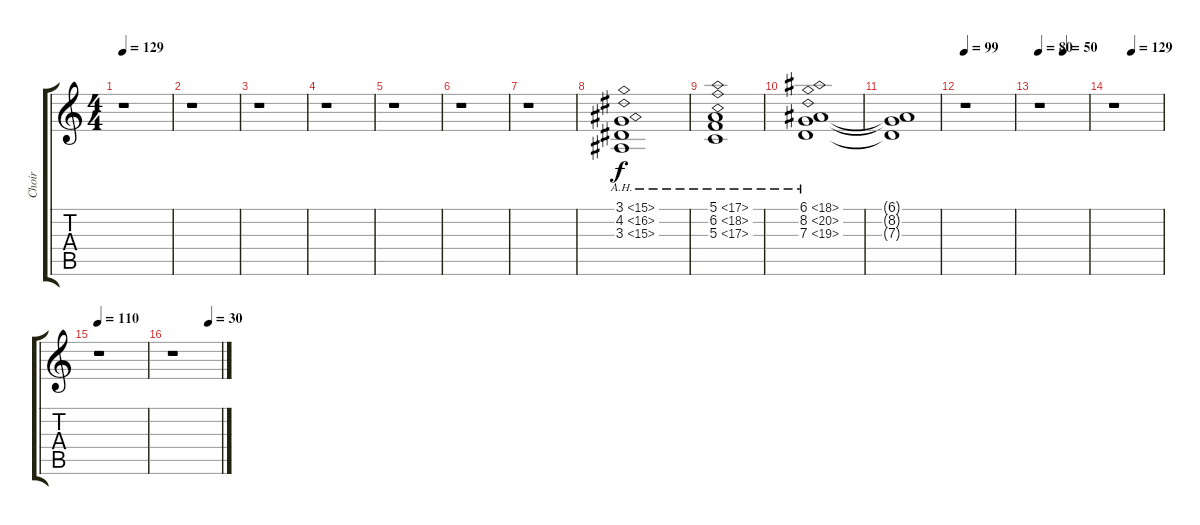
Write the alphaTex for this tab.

\track ("Choir" "Choir") {instrument choiraahs}
\staff {score tabs}
\tuning (E4 B3 G3 D3 A2 E2) {hide}
\ts (4 4)
\tempo 129
\clef g2
\ks c
r.1{dy f} |
r.1 |
r.1 |
r.1 |
r.1 |
r.1 |
r.1 |
(3.1{ah 12} 4.2{ah 12} 3.3{ah 12}).1{volume 10 instrument choiraahs} |
(5.1{ah 12} 6.2{ah 12} 5.3{ah 12}).1 |
(6.1{ah 12} 8.2{ah 12} 7.3{ah 12}).1{volume 0} |
(6.1{t} 8.2{t} 7.3{t}).1 |
\tempo 99
r.1 |
\tempo 80
\tempo (50 0.5)
r.1 |
\tempo (129 0.375)
r.1 |
\tempo 110
r.1 |
\tempo (30 0.75)
r.1
